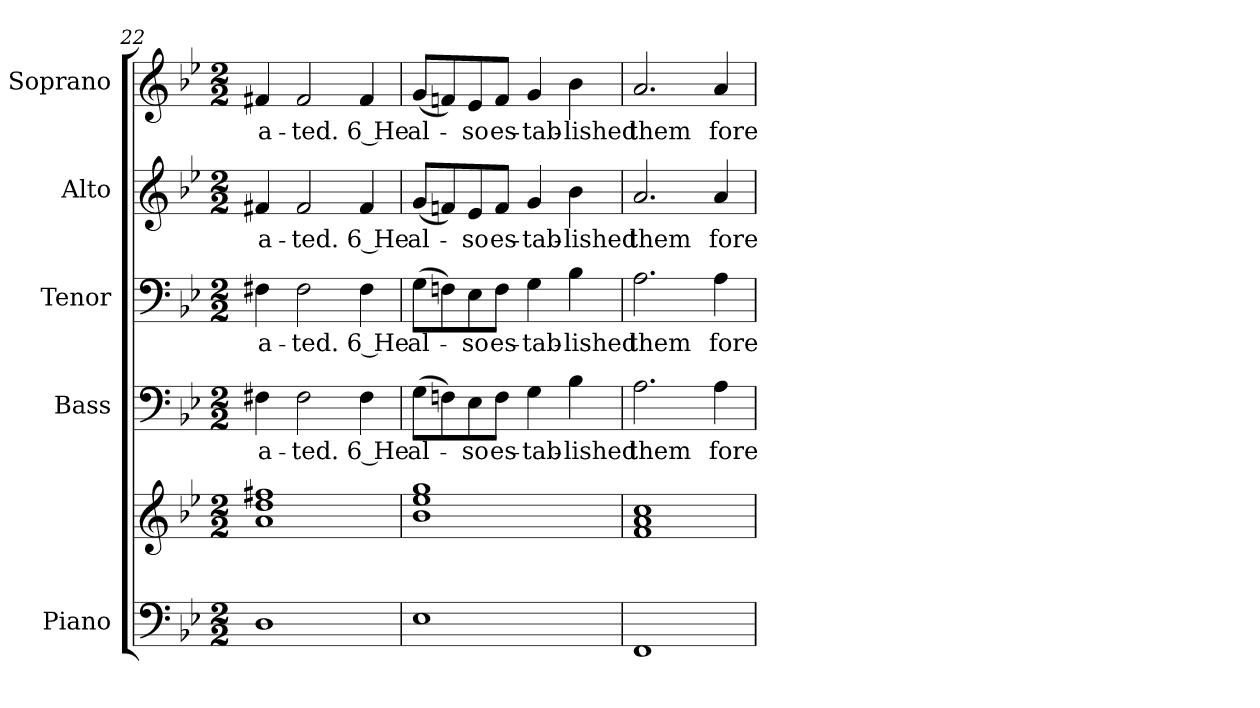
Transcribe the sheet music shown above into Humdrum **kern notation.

**kern	**kern	**kern	**text	**kern	**text	**kern	**text	**kern	**text
*part5	*part5	*part4	*part4	*part3	*part3	*part2	*part2	*part1	*part1
*staff6	*staff5	*staff4	*staff4	*staff3	*staff3	*staff2	*staff2	*staff1	*staff1
*I"Piano	*	*I"Bass	*	*I"Tenor	*	*I"Alto	*	*I"Soprano	*
*I'Pno.	*	*I'B.	*	*I'T.	*	*I'A.	*	*I'S.	*
!!LO:PB:g=z
*clefF4	*clefG2	*clefF4	*	*clefF4	*	*clefG2	*	*clefG2	*
*k[b-e-]	*k[b-e-]	*k[b-e-]	*	*k[b-e-]	*	*k[b-e-]	*	*k[b-e-]	*
*B-:	*B-:	*B-:	*	*B-:	*	*B-:	*	*B-:	*
*M2/2	*M2/2	*M2/2	*	*M2/2	*	*M2/2	*	*M2/2	*
=22	=22	=22	=22	=22	=22	=22	=22	=22	=22
!	!	!	!LO:LY:b:color=#000000	!	!	!	!	!	!
!	!	!	!	!	!LO:LY:b:color=#000000	!	!	!	!
!	!	!	!	!	!	!	!LO:LY:b:color=#000000	!	!
!	!	!	!	!	!	!	!	!	!LO:LY:b:color=#000000
1Di	1ai 1ddi 1ff#Xi	4F#Xi\	-a-	4F#Xi\	-a-	4f#Xi/	-a-	4f#Xi/	-a-
!	!	!	!LO:LY:b:color=#000000	!	!	!	!	!	!
!	!	!	!	!	!LO:LY:b:color=#000000	!	!	!	!
!	!	!	!	!	!	!	!LO:LY:b:color=#000000	!	!
!	!	!	!	!	!	!	!	!	!LO:LY:b:color=#000000
.	.	2F#i\	-ted.	2F#i\	-ted.	2f#i/	-ted.	2f#i/	-ted.
!	!	!	!LO:LY:b:color=#000000	!	!	!	!	!	!
!	!	!	!	!	!LO:LY:b:color=#000000	!	!	!	!
!	!	!	!	!	!	!	!LO:LY:b:color=#000000	!	!
!	!	!	!	!	!	!	!	!	!LO:LY:b:color=#000000
.	.	4F#i\	6 He	4F#i\	6 He	4f#i/	6 He	4f#i/	6 He
=23	=23	=23	=23	=23	=23	=23	=23	=23	=23
!	!	!	!LO:LY:b:color=#000000	!	!	!	!	!	!
!	!	!	!	!	!LO:LY:b:color=#000000	!	!	!	!
!	!	!	!	!	!	!	!LO:LY:b:color=#000000	!	!
!	!	!	!	!	!	!	!	!	!LO:LY:b:color=#000000
1E-i	1b-i 1ee-i 1ggi	(8Gi\L	al-	(8Gi\L	al-	(8gi/L	al-	(8gi/L	al-
.	.	8Fni\)	.	8Fni\)	.	8fni/)	.	8fni/)	.
!	!	!	!LO:LY:b:color=#000000	!	!	!	!	!	!
!	!	!	!	!	!LO:LY:b:color=#000000	!	!	!	!
!	!	!	!	!	!	!	!LO:LY:b:color=#000000	!	!
!	!	!	!	!	!	!	!	!	!LO:LY:b:color=#000000
.	.	8E-i\	-so	8E-i\	-so	8e-i/	-so	8e-i/	-so
!	!	!	!LO:LY:b:color=#000000	!	!	!	!	!	!
!	!	!	!	!	!LO:LY:b:color=#000000	!	!	!	!
!	!	!	!	!	!	!	!LO:LY:b:color=#000000	!	!
!	!	!	!	!	!	!	!	!	!LO:LY:b:color=#000000
.	.	8Fi\J	es-	8Fi\J	es-	8fi/J	es-	8fi/J	es-
!	!	!	!LO:LY:b:color=#000000	!	!	!	!	!	!
!	!	!	!	!	!LO:LY:b:color=#000000	!	!	!	!
!	!	!	!	!	!	!	!LO:LY:b:color=#000000	!	!
!	!	!	!	!	!	!	!	!	!LO:LY:b:color=#000000
.	.	4Gi\	-tab-	4Gi\	-tab-	4gi/	-tab-	4gi/	-tab-
!	!	!	!LO:LY:b:color=#000000	!	!	!	!	!	!
!	!	!	!	!	!LO:LY:b:color=#000000	!	!	!	!
!	!	!	!	!	!	!	!LO:LY:b:color=#000000	!	!
!	!	!	!	!	!	!	!	!	!LO:LY:b:color=#000000
.	.	4B-i\	-lished	4B-i\	-lished	4b-i\	-lished	4b-i\	-lished
=24	=24	=24	=24	=24	=24	=24	=24	=24	=24
!	!	!	!LO:LY:b:color=#000000	!	!	!	!	!	!
!	!	!	!	!	!LO:LY:b:color=#000000	!	!	!	!
!	!	!	!	!	!	!	!LO:LY:b:color=#000000	!	!
!	!	!	!	!	!	!	!	!	!LO:LY:b:color=#000000
1FFi	1fi 1ai 1cci	2.Ai\	them	2.Ai\	them	2.ai/	them	2.ai/	them
!	!	!	!LO:LY:b:color=#000000	!	!	!	!	!	!
!	!	!	!	!	!LO:LY:b:color=#000000	!	!	!	!
!	!	!	!	!	!	!	!LO:LY:b:color=#000000	!	!
!	!	!	!	!	!	!	!	!	!LO:LY:b:color=#000000
.	.	4Ai\	fore	4Ai\	fore	4ai/	fore	4ai/	fore
=	=	=	=	=	=	=	=	=	=
*-	*-	*-	*-	*-	*-	*-	*-	*-	*-
